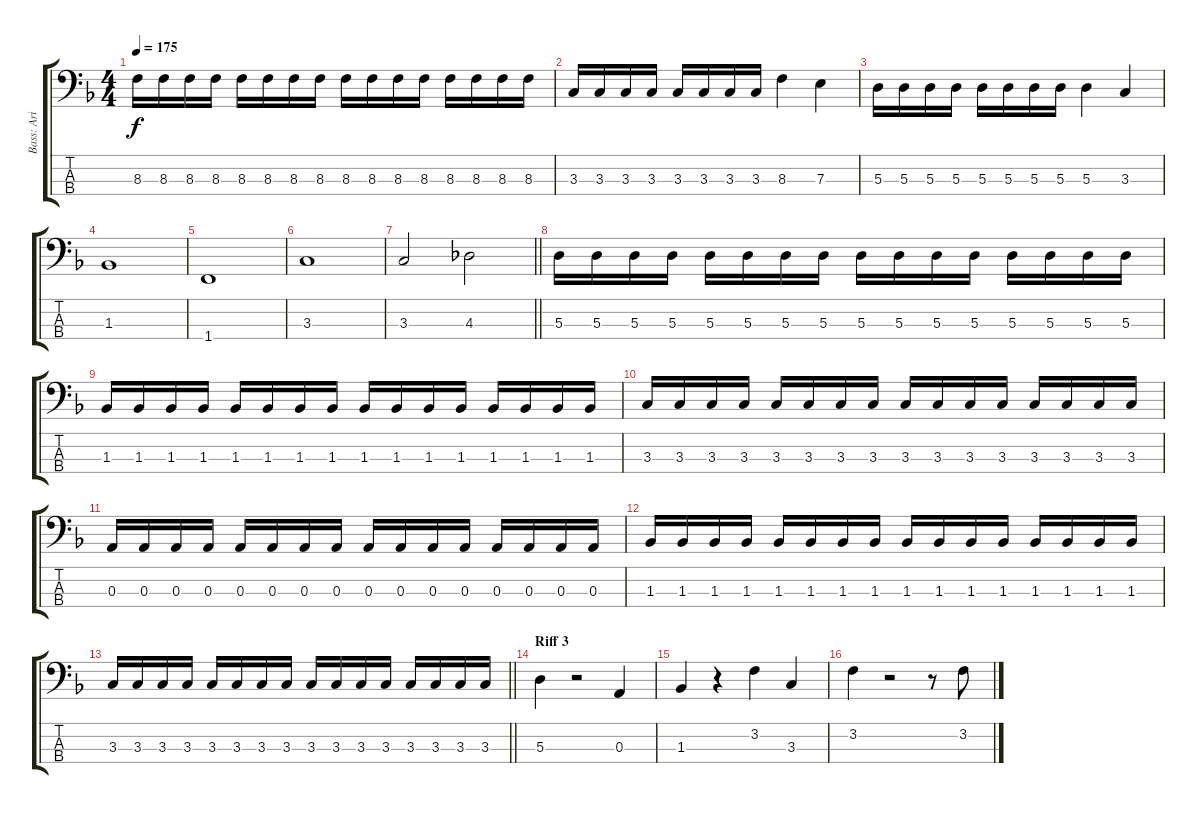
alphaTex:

\track ("Bass: Ari Katajamäki" "Bass: Ari ") {instrument electricbassfinger}
\staff {score tabs}
\tuning (G2 D2 A1 E1) {hide}
\ts (4 4)
\tempo 175
\clef f4
\ks dminor
8.3.16{dy f} 8.3.16 8.3.16 8.3.16 8.3.16 8.3.16 8.3.16 8.3.16 8.3.16 8.3.16 8.3.16 8.3.16 8.3.16 8.3.16 8.3.16 8.3.16 |
3.3.16 3.3.16 3.3.16 3.3.16 3.3.16 3.3.16 3.3.16 3.3.16 8.3.4 7.3.4 |
5.3.16 5.3.16 5.3.16 5.3.16 5.3.16 5.3.16 5.3.16 5.3.16 5.3.4 3.3.4 |
1.3.1 |
1.4.1 |
3.3.1 |
\barLineRight lightlight
3.3.2 4.3.2 |
5.3.16 5.3.16 5.3.16 5.3.16 5.3.16 5.3.16 5.3.16 5.3.16 5.3.16 5.3.16 5.3.16 5.3.16 5.3.16 5.3.16 5.3.16 5.3.16 |
1.3.16 1.3.16 1.3.16 1.3.16 1.3.16 1.3.16 1.3.16 1.3.16 1.3.16 1.3.16 1.3.16 1.3.16 1.3.16 1.3.16 1.3.16 1.3.16 |
3.3.16 3.3.16 3.3.16 3.3.16 3.3.16 3.3.16 3.3.16 3.3.16 3.3.16 3.3.16 3.3.16 3.3.16 3.3.16 3.3.16 3.3.16 3.3.16 |
0.3.16 0.3.16 0.3.16 0.3.16 0.3.16 0.3.16 0.3.16 0.3.16 0.3.16 0.3.16 0.3.16 0.3.16 0.3.16 0.3.16 0.3.16 0.3.16 |
1.3.16 1.3.16 1.3.16 1.3.16 1.3.16 1.3.16 1.3.16 1.3.16 1.3.16 1.3.16 1.3.16 1.3.16 1.3.16 1.3.16 1.3.16 1.3.16 |
\barLineRight lightlight
3.3.16 3.3.16 3.3.16 3.3.16 3.3.16 3.3.16 3.3.16 3.3.16 3.3.16 3.3.16 3.3.16 3.3.16 3.3.16 3.3.16 3.3.16 3.3.16 |
\section ("" "Riff 3")
5.3.4 r.2 0.3.4 |
1.3.4 r.4 3.2.4 3.3.4 |
3.2.4 r.2 r.8 3.2.8
